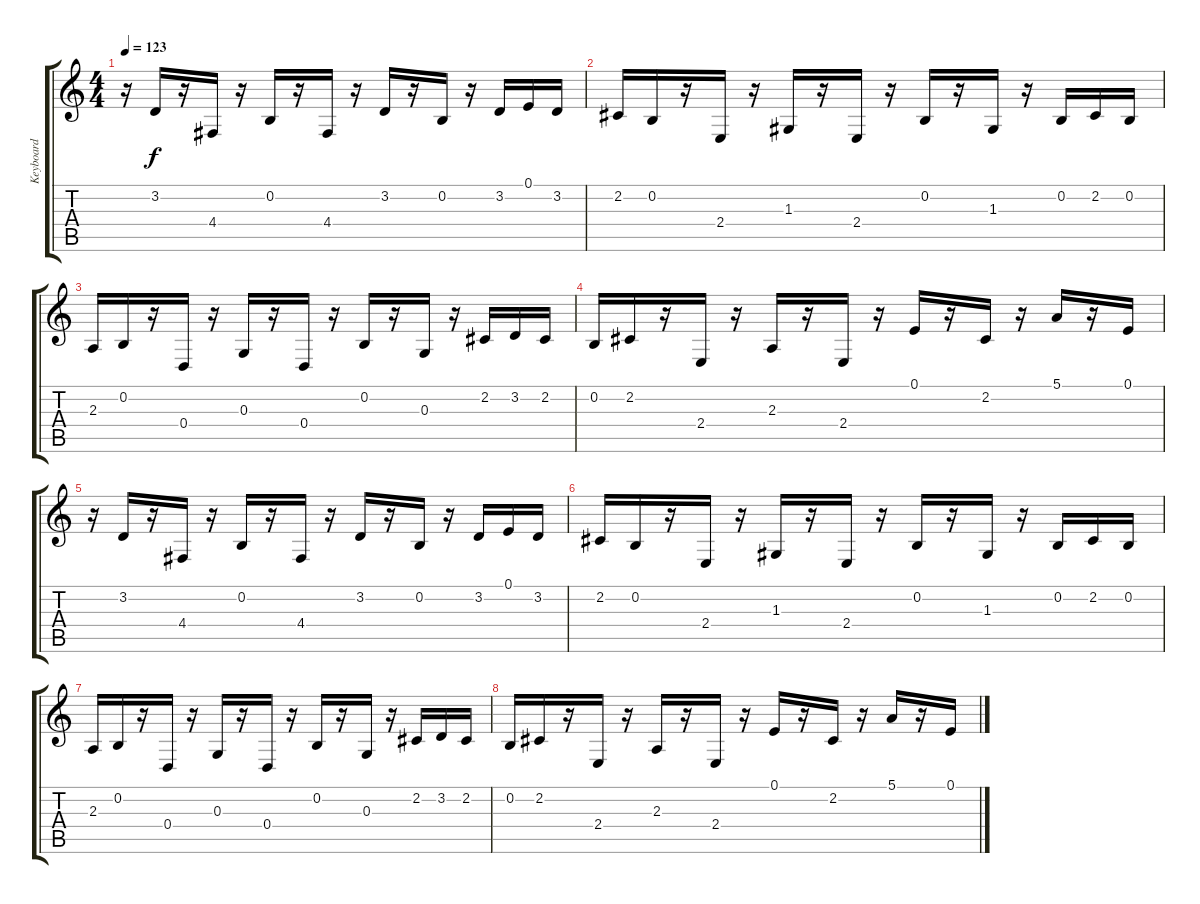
\track ("Keyboard" "Keyboard") {instrument lead8bassandlead}
\staff {score tabs}
\tuning (E4 B3 G3 D3 A2 E2) {hide}
\ts (4 4)
\tempo 123
\clef g2
\ks c
r.16{dy f} 3.2.16 r.16 4.4.16 r.16 0.2.16 r.16 4.4.16 r.16 3.2.16 r.16 0.2.16 r.16 3.2.16 0.1.16 3.2.16 |
2.2.16 0.2.16 r.16 2.4.16 r.16 1.3.16 r.16 2.4.16 r.16 0.2.16 r.16 1.3.16 r.16 0.2.16 2.2.16 0.2.16 |
2.3.16 0.2.16 r.16 0.4.16 r.16 0.3.16 r.16 0.4.16 r.16 0.2.16 r.16 0.3.16 r.16 2.2.16 3.2.16 2.2.16 |
0.2.16 2.2.16 r.16 2.4.16 r.16 2.3.16 r.16 2.4.16 r.16 0.1.16 r.16 2.2.16 r.16 5.1.16 r.16 0.1.16 |
r.16 3.2.16 r.16 4.4.16 r.16 0.2.16 r.16 4.4.16 r.16 3.2.16 r.16 0.2.16 r.16 3.2.16 0.1.16 3.2.16 |
2.2.16 0.2.16 r.16 2.4.16 r.16 1.3.16 r.16 2.4.16 r.16 0.2.16 r.16 1.3.16 r.16 0.2.16 2.2.16 0.2.16 |
2.3.16 0.2.16 r.16 0.4.16 r.16 0.3.16 r.16 0.4.16 r.16 0.2.16 r.16 0.3.16 r.16 2.2.16 3.2.16 2.2.16 |
0.2.16 2.2.16 r.16 2.4.16 r.16 2.3.16 r.16 2.4.16 r.16 0.1.16 r.16 2.2.16 r.16 5.1.16 r.16 0.1.16
